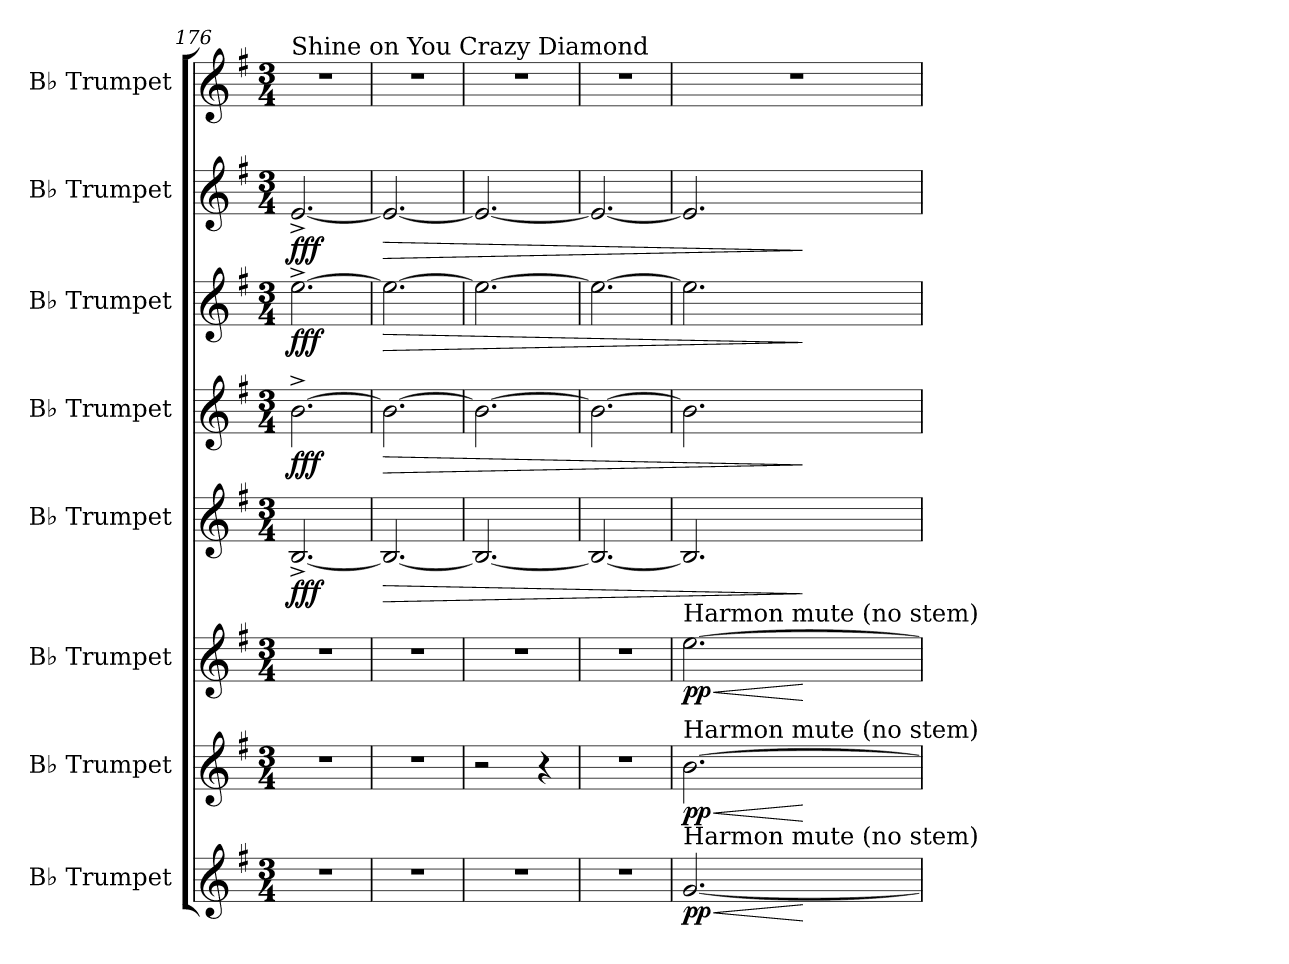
**kern	**dynam	**kern	**dynam	**kern	**dynam	**kern	**dynam	**kern	**dynam	**kern	**dynam	**kern	**dynam	**kern
*part8	*part8	*part7	*part7	*part6	*part6	*part5	*part5	*part4	*part4	*part3	*part3	*part2	*part2	*part1
*staff8	*staff8	*staff7	*staff7	*staff6	*staff6	*staff5	*staff5	*staff4	*staff4	*staff3	*staff3	*staff2	*staff2	*staff1
*I"B♭ Trumpet	*	*I"B♭ Trumpet	*	*I"B♭ Trumpet	*	*I"B♭ Trumpet	*	*I"B♭ Trumpet	*	*I"B♭ Trumpet	*	*I"B♭ Trumpet	*	*I"B♭ Trumpet
*I'B♭ Tpt.	*	*I'B♭ Tpt.	*	*I'B♭ Tpt.	*	*I'B♭ Tpt.	*	*I'B♭ Tpt.	*	*I'B♭ Tpt.	*	*I'B♭ Tpt.	*	*I'B♭ Tpt.
!!LO:PB:g=z
*clefG2	*	*clefG2	*	*clefG2	*	*clefG2	*	*clefG2	*	*clefG2	*	*clefG2	*	*clefG2
*ITrd1c2	*	*ITrd1c2	*	*ITrd1c2	*	*ITrd1c2	*	*ITrd1c2	*	*ITrd1c2	*	*ITrd1c2	*	*ITrd1c2
*k[b-]	*	*k[b-]	*	*k[b-]	*	*k[b-]	*	*k[b-]	*	*k[b-]	*	*k[b-]	*	*k[b-]
*M3/4	*	*M3/4	*	*M3/4	*	*M3/4	*	*M3/4	*	*M3/4	*	*M3/4	*	*M3/4
*MM132	*	*MM132	*	*MM132	*	*MM132	*	*MM132	*	*MM132	*	*MM132	*	*MM132
=176	=176	=176	=176	=176	=176	=176	=176	=176	=176	=176	=176	=176	=176	=176
!	!	!	!	!	!	!	!	!	!	!	!	!	!	!LO:TX:t=Shine on You Crazy Diamond
!	!	!	!	!	!	!	!LO:DY:b	!	!LO:DY:b	!	!LO:DY:b	!	!LO:DY:b	!
2.r	.	2.r	.	2.r	.	[2.A^/	fff	[2.a^\	fff	[2.dd^\	fff	[2.d^/	fff	2.r
=177	=177	=177	=177	=177	=177	=177	=177	=177	=177	=177	=177	=177	=177	=177
!	!	!	!	!	!	!	!LO:HP:b	!	!LO:HP:b	!	!LO:HP:b	!	!LO:HP:b	!
2.r	.	2.r	.	2.r	.	2.A/_	>	2.a\_	>	2.dd\_	>	2.d/_	>	2.r
=178	=178	=178	=178	=178	=178	=178	=178	=178	=178	=178	=178	=178	=178	=178
2.r	.	2r	.	2.r	.	2.A/_	.	2.a\_	.	2.dd\_	.	2.d/_	.	2.r
.	.	4r	.	.	.	.	.	.	.	.	.	.	.	.
=179	=179	=179	=179	=179	=179	=179	=179	=179	=179	=179	=179	=179	=179	=179
2.r	.	2.r	.	2.r	.	2.A/_	.	2.a\_	.	2.dd\_	.	2.d/_	.	2.r
=180	=180	=180	=180	=180	=180	=180	=180	=180	=180	=180	=180	=180	=180	=180
!	!	!	!	!LO:TX:a:t=Harmon mute (no stem)	!	!	!	!	!	!	!	!	!	!
!	!	!LO:TX:a:t=Harmon mute (no stem)	!	!	!	!	!	!	!	!	!	!	!	!
!LO:TX:a:t=Harmon mute (no stem)	!	!	!	!	!	!	!	!	!	!	!	!	!	!
!	!LO:HP:b	!	!LO:HP:b	!	!LO:HP:b	!	!	!	!	!	!	!	!	!
!	!LO:DY:n=1:b	!	!LO:DY:n=1:b	!	!LO:DY:n=1:b	!	!	!	!	!	!	!	!	!
[2.f/	< pp	[2.a\	< pp	[2.dd\	< pp	2.A/]	.	2.a\]	.	2.dd\]	.	2.d/]	.	2.r
.	[	.	[	.	[	.	]	.	]	.	]	.	]	.
=	=	=	=	=	=	=	=	=	=	=	=	=	=	=
*-	*-	*-	*-	*-	*-	*-	*-	*-	*-	*-	*-	*-	*-	*-
